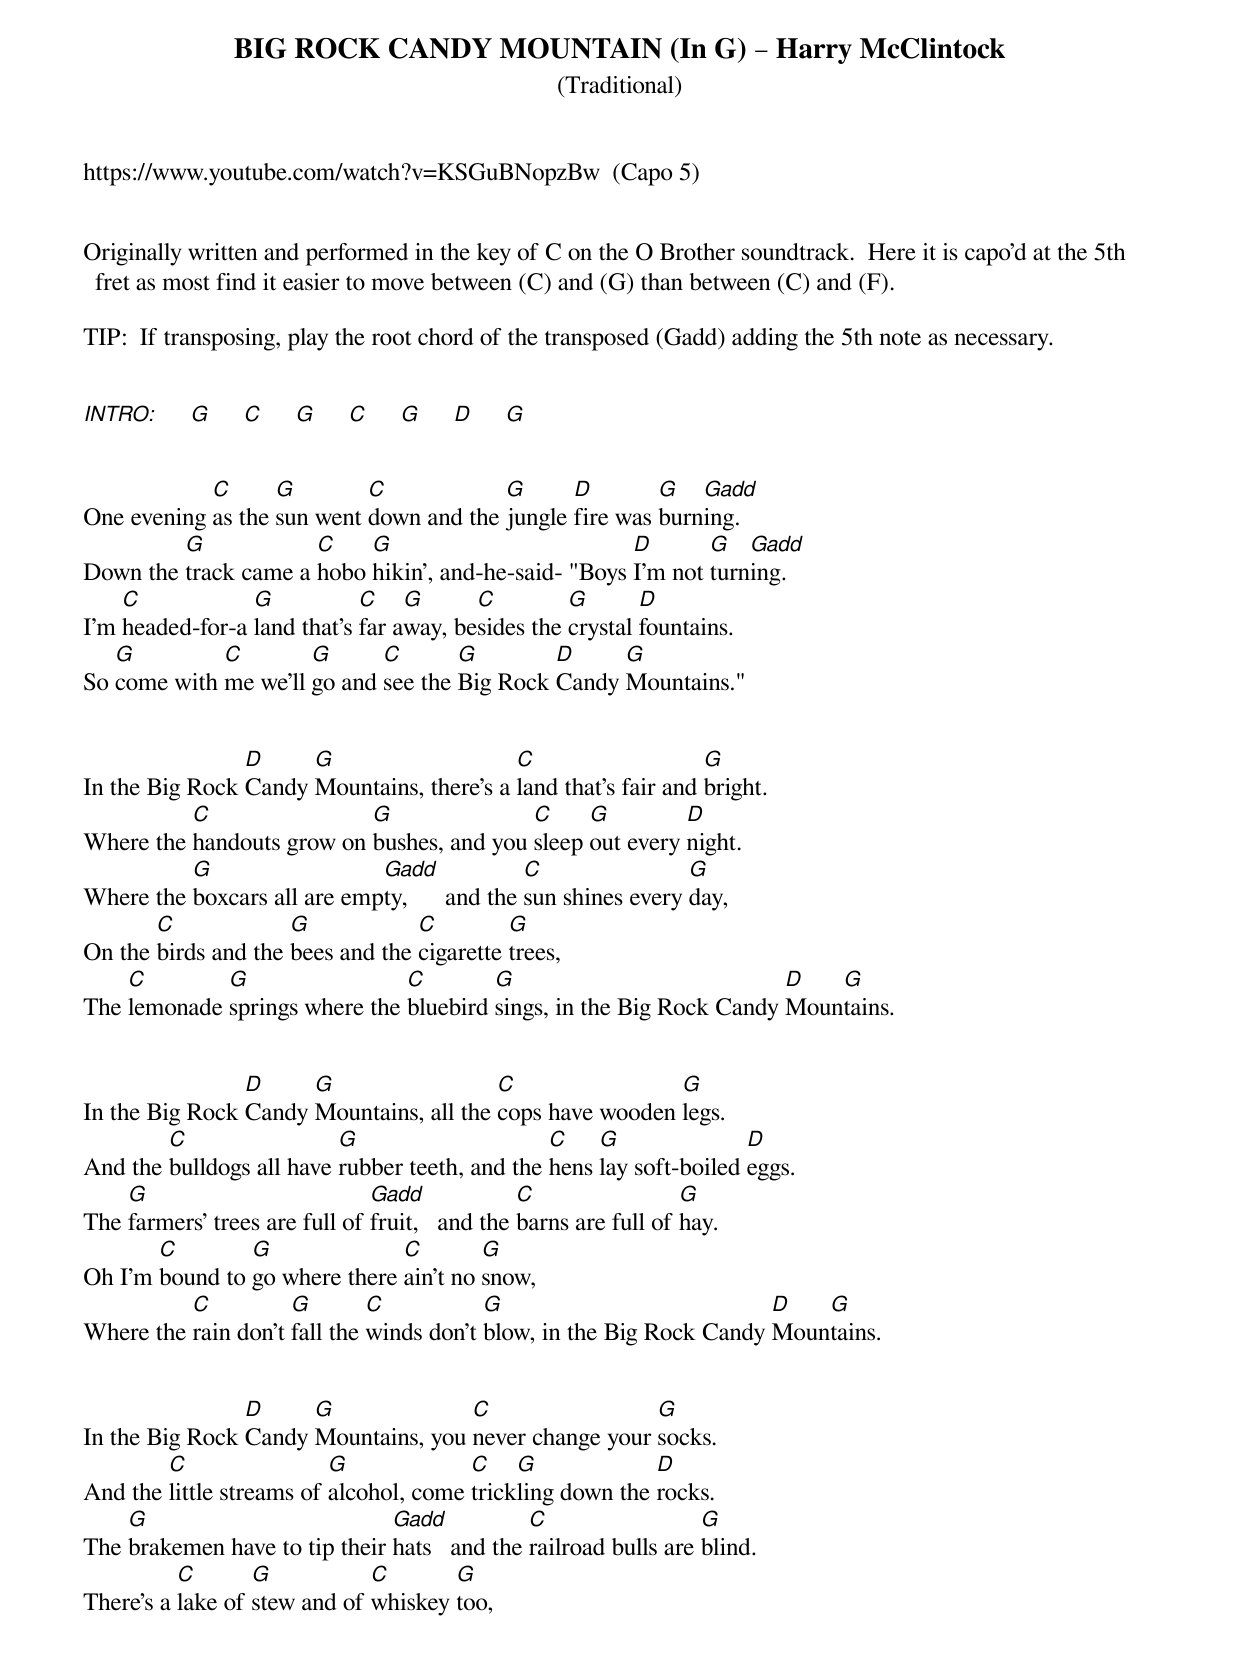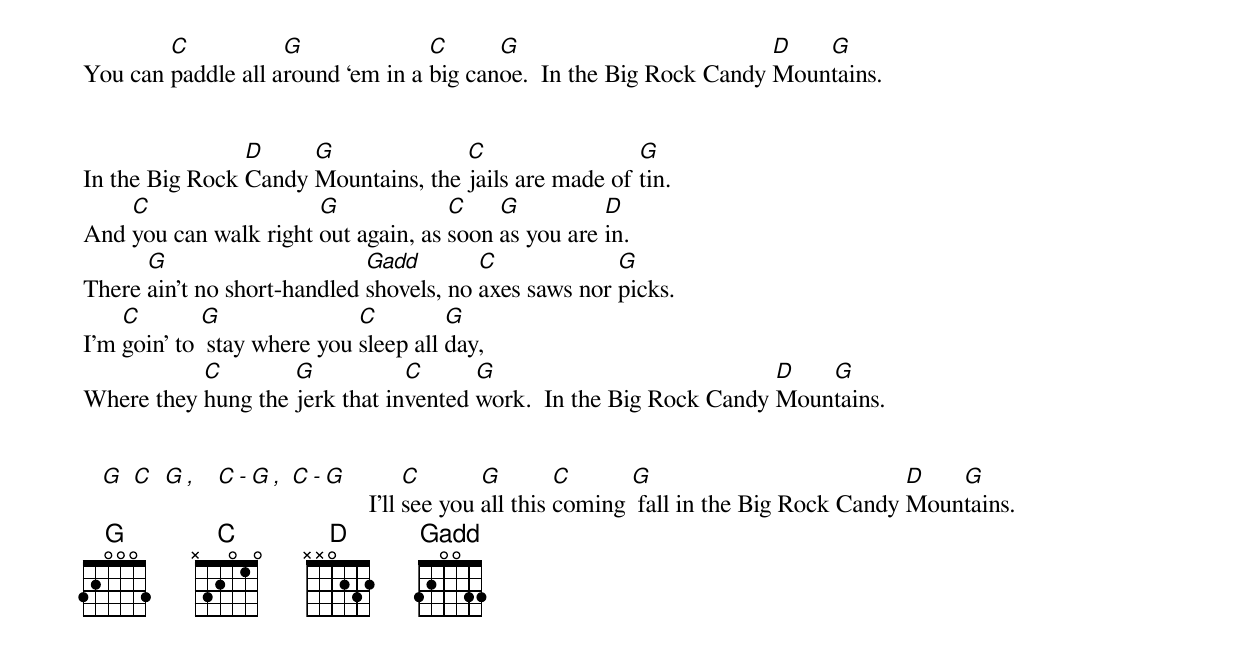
{define: Gadd base-fret 1 frets 3 2 0 0 3 3}
{t: BIG ROCK CANDY MOUNTAIN (In G) – Harry McClintock}
{st: (Traditional)}
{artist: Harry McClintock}
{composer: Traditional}
https://www.youtube.com/watch?v=KSGuBNopzBw  (Capo 5)


Originally written and performed in the key of C on the O Brother soundtrack.  Here it is capo'd at the 5th fret as most find it easier to move between (C) and (G) than between (C) and (F).

TIP:  If transposing, play the root chord of the transposed (Gadd) adding the 5th note as necessary.


[INTRO:]     [G]     [C]     [G]     [C]     [G]     [D]     [G]


One evening [C]as the [G]sun went [C]down and the [G]jungle [D]fire was [G]burn[Gadd]ing.
Down the [G]track came a [C]hobo [G]hikin’, and-he-said- "Boys [D]I'm not [G]turn[Gadd]ing.
I'm [C]headed-for-a [G]land that's [C]far a[G]way, be[C]sides the [G]crystal [D]fountains.
So [G]come with [C]me we'll [G]go and [C]see the [G]Big Rock [D]Candy [G]Mountains."


In the Big Rock [D]Candy [G]Mountains, there's a [C]land that's fair and [G]bright.
Where the [C]handouts grow on [G]bushes, and you [C]sleep [G]out every [D]night.
Where the [G]boxcars all are emp[Gadd]ty,      and the [C]sun shines every [G]day,
On the [C]birds and the [G]bees and the [C]cigarette [G]trees,
The [C]lemonade [G]springs where the [C]bluebird [G]sings, in the Big Rock Candy [D]Moun[G]tains.


In the Big Rock [D]Candy [G]Mountains, all the [C]cops have wooden [G]legs.
And the [C]bulldogs all have [G]rubber teeth, and the [C]hens [G]lay soft-boiled [D]eggs.
The [G]farmers' trees are full of [Gadd]fruit,   and the [C]barns are full of [G]hay.
Oh I'm [C]bound to [G]go where there [C]ain't no [G]snow,
Where the [C]rain don't [G]fall the [C]winds don't [G]blow, in the Big Rock Candy [D]Moun[G]tains.


In the Big Rock [D]Candy [G]Mountains, you [C]never change your [G]socks.
And the [C]little streams of [G]alcohol, come [C]trick[G]ling down the [D]rocks.
The [G]brakemen have to tip their [Gadd]hats   and the [C]railroad bulls are [G]blind.
There's a [C]lake of [G]stew and of [C]whiskey [G]too,
You can [C]paddle all a[G]round ‘em in a [C]big can[G]oe.  In the Big Rock Candy [D]Moun[G]tains.


In the Big Rock [D]Candy [G]Mountains, the [C]jails are made of [G]tin.
And [C]you can walk right [G]out again, as [C]soon [G]as you are [D]in.
There [G]ain't no short-handled [Gadd]shovels, no [C]axes saws nor [G]picks.
I'm [C]goin’ to [G] stay where you [C]sleep all [G]day,
Where they [C]hung the [G]jerk that in[C]vented [G]work.  In the Big Rock Candy [D]Moun[G]tains.


<whistle>   [G]     [C]     [G][,]     [C][-][G][,]   [C][-][G]       I'll [C]see you [G]all this [C]coming [G] fall in the Big Rock Candy [D]Moun[G]tains.
